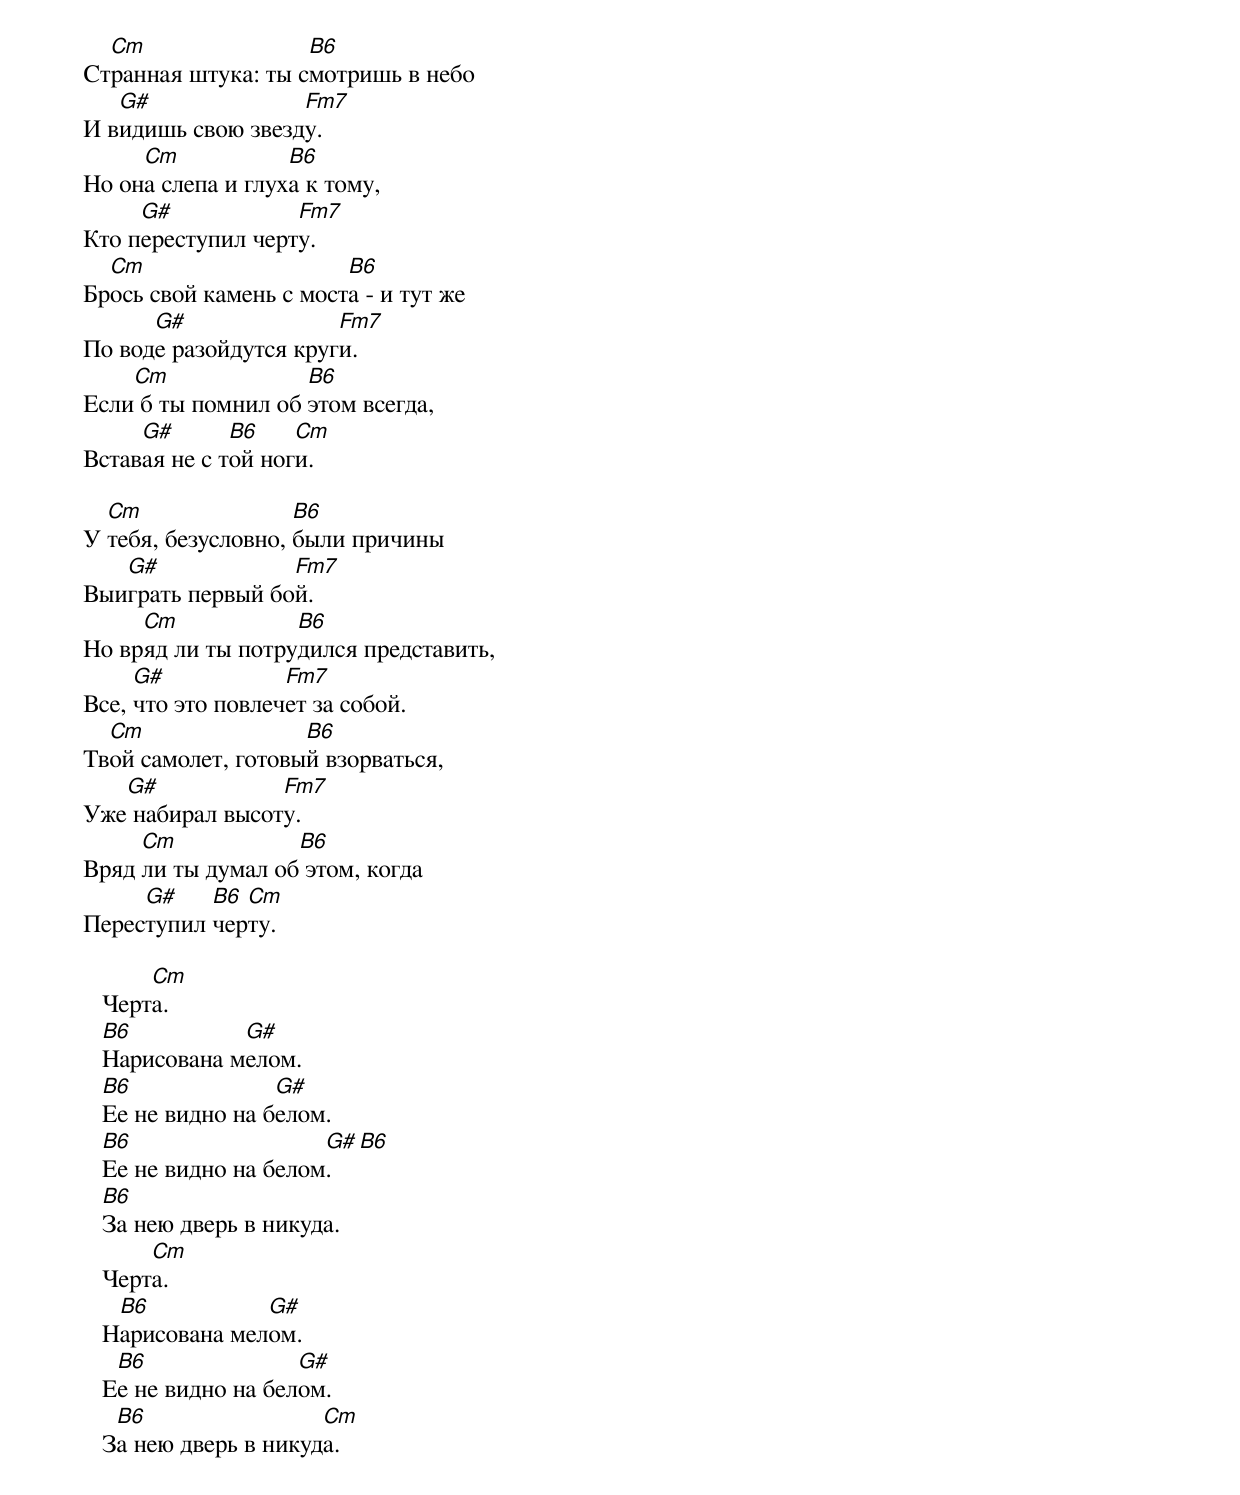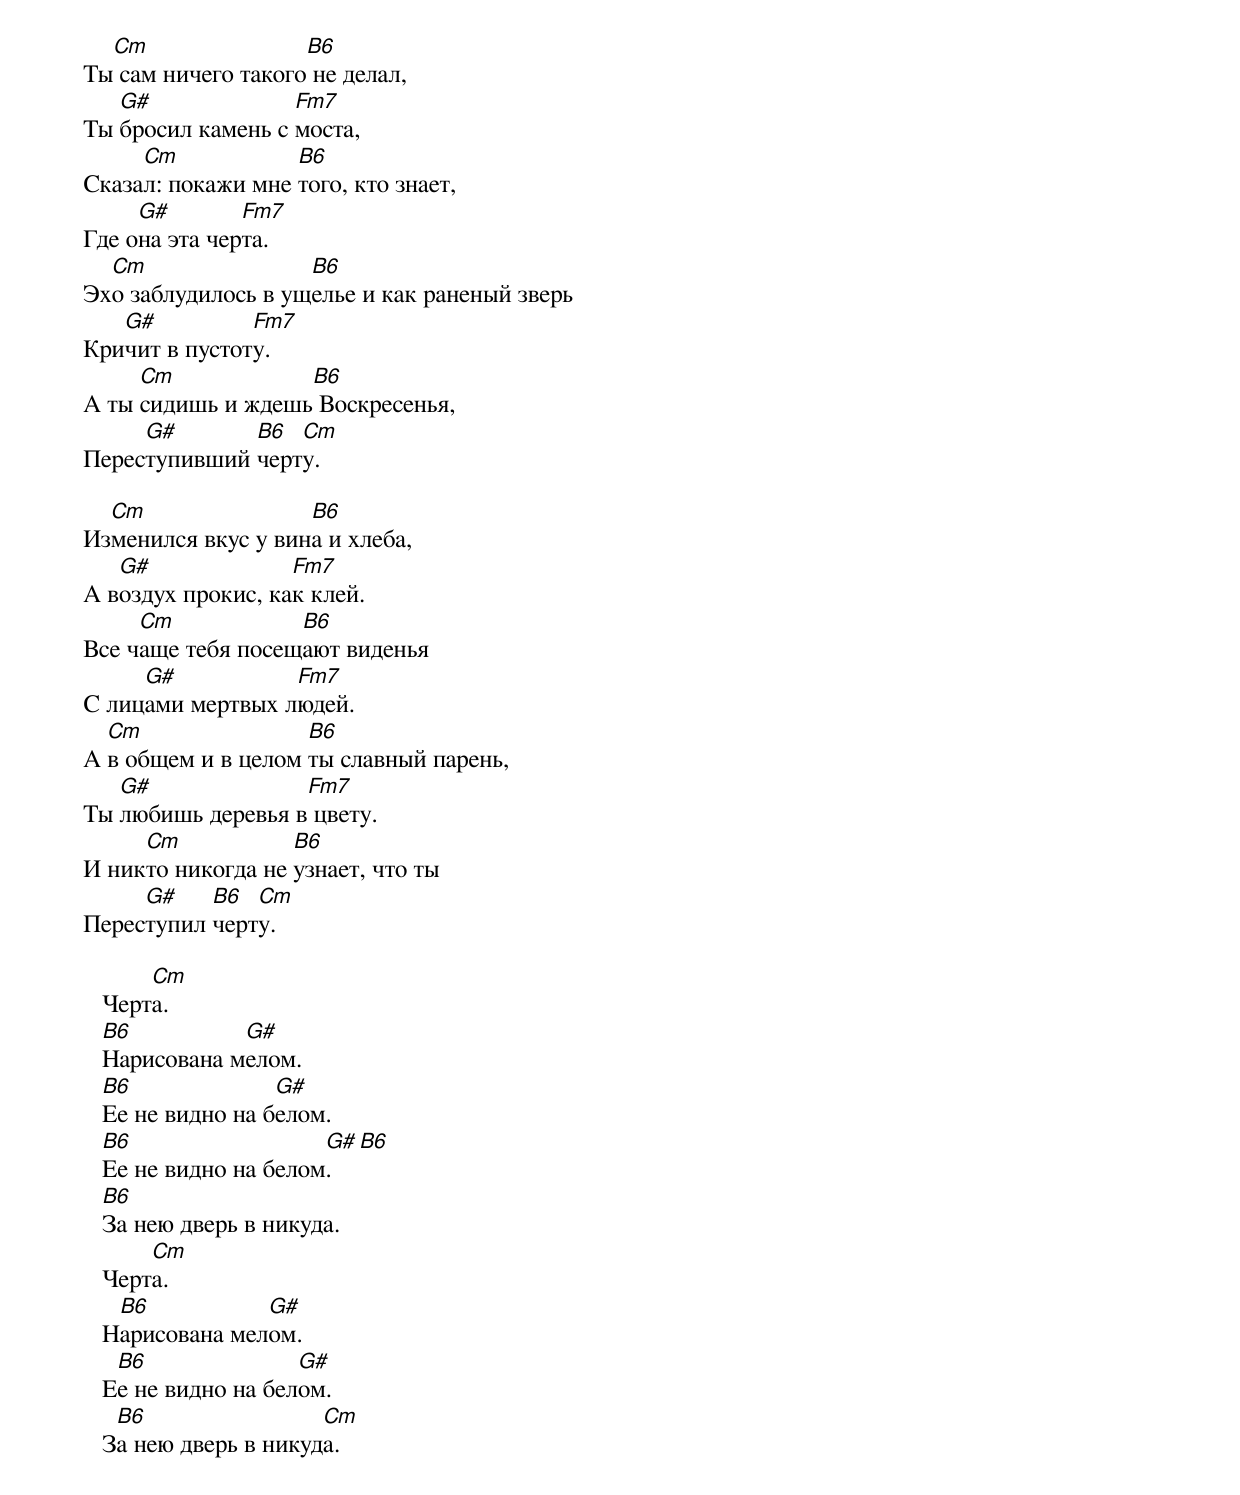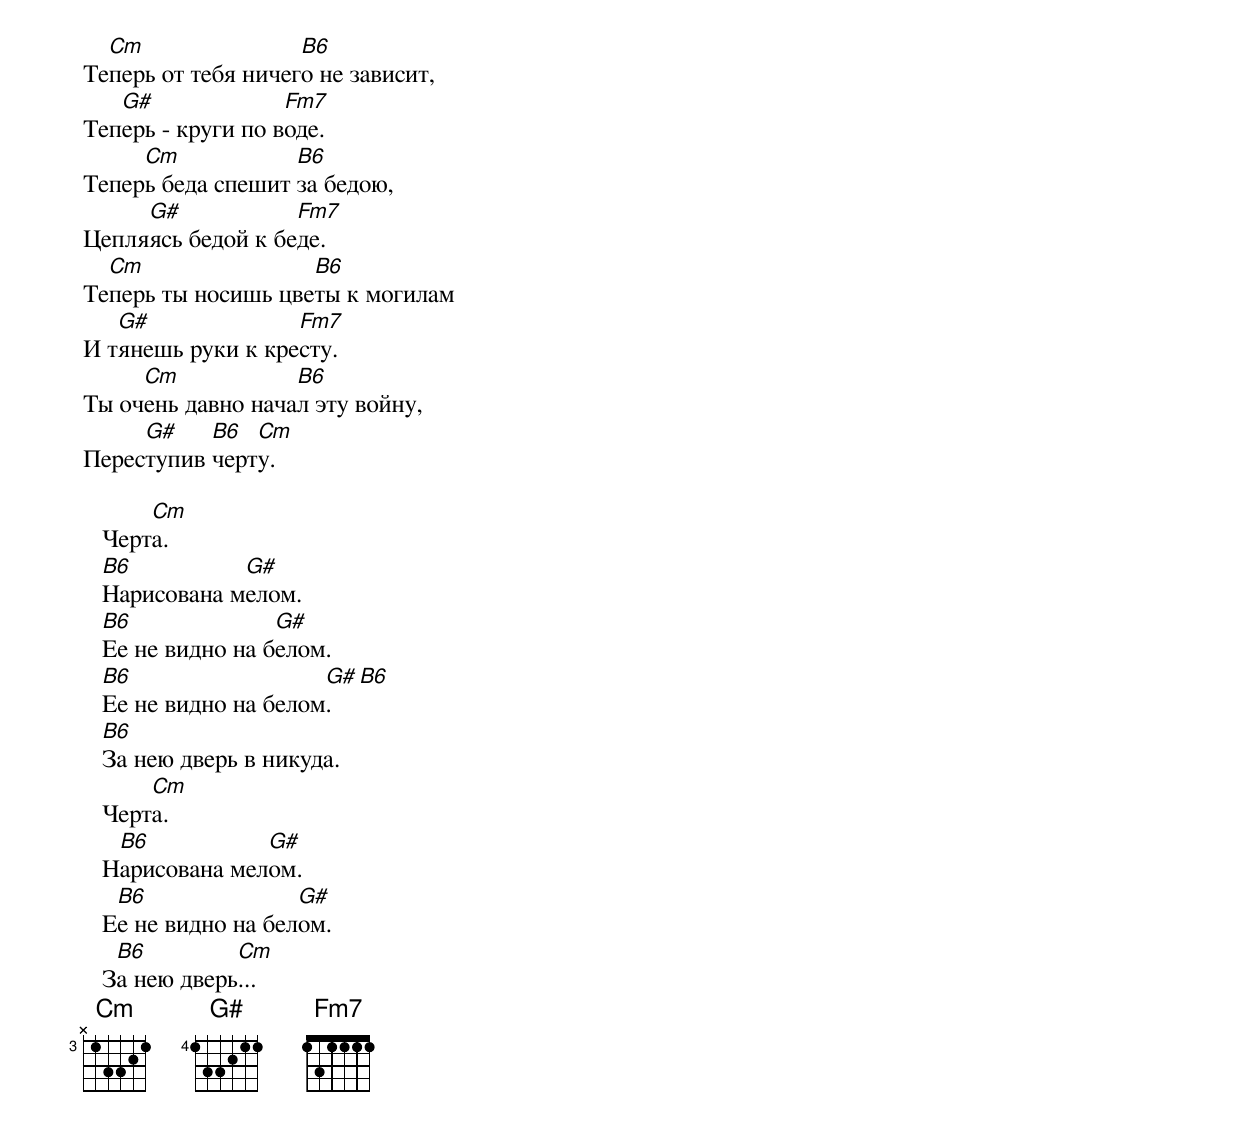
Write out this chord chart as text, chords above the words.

  Cm                B6
Странная штука: ты смотришь в небо
   G#              Fm7
И видишь свою звезду.
     Cm            B6
Но она слепа и глуха к тому,
     G#            Fm7
Кто переступил черту.
  Cm                    B6
Брось свой камень с моста - и тут же
      G#               Fm7
По воде разойдутся круги.
    Cm              B6
Если б ты помнил об этом всегда,
     G#       B6    Cm
Вставая не с той ноги.

  Cm                B6
У тебя, безусловно, были причины
   G#             Fm7
Выиграть первый бой.
     Cm            B6
Но вряд ли ты потрудился представить,
     G#            Fm7
Все, что это повлечет за собой.
  Cm                B6
Твой самолет, готовый взорваться,
   G#            Fm7
Уже набирал высоту.
     Cm            B6
Вряд ли ты думал об этом, когда
     G#    B6 Cm
Переступил черту.

       Cm
   Черта.
   B6          G#
   Нарисована мелом.
   B6              G#
   Ее не видно на белом.
   B6                  G# B6
   Ее не видно на белом.
   B6
   За нею дверь в никуда.
       Cm
   Черта.
    B6           G#
   Нарисована мелом.
    B6               G#
   Ее не видно на белом.
    B6                 Cm
   За нею дверь в никуда.

  Cm                B6
Ты сам ничего такого не делал,
   G#              Fm7
Ты бросил камень с моста,
     Cm            B6
Сказал: покажи мне того, кто знает,
     G#        Fm7
Где она эта черта.
  Cm                B6
Эхо заблудилось в ущелье и как раненый зверь
   G#          Fm7
Кричит в пустоту.
     Cm            B6
А ты сидишь и ждешь Воскресенья,
     G#       B6  Cm
Переступивший черту.

  Cm                B6
Изменился вкус у вина и хлеба,
   G#              Fm7
А воздух прокис, как клей.
     Cm            B6
Все чаще тебя посещают виденья
     G#           Fm7
С лицами мертвых людей.
  Cm                B6
А в общем и в целом ты славный парень,
   G#              Fm7
Ты любишь деревья в цвету.
     Cm            B6
И никто никогда не узнает, что ты
     G#    B6  Cm
Переступил черту.

       Cm
   Черта.
   B6          G#
   Нарисована мелом.
   B6              G#
   Ее не видно на белом.
   B6                  G# B6
   Ее не видно на белом.
   B6
   За нею дверь в никуда.
       Cm
   Черта.
    B6           G#
   Нарисована мелом.
    B6               G#
   Ее не видно на белом.
    B6                 Cm
   За нею дверь в никуда.

  Cm                B6
Теперь от тебя ничего не зависит,
   G#              Fm7
Теперь - круги по воде.
     Cm            B6
Теперь беда спешит за бедою,
     G#            Fm7
Цепляясь бедой к беде.
  Cm                B6
Теперь ты носишь цветы к могилам
   G#              Fm7
И тянешь руки к кресту.
     Cm            B6
Ты очень давно начал эту войну,
     G#    B6  Cm
Переступив черту.

       Cm
   Черта.
   B6          G#
   Нарисована мелом.
   B6              G#
   Ее не видно на белом.
   B6                  G# B6
   Ее не видно на белом.
   B6
   За нею дверь в никуда.
       Cm
   Черта.
    B6           G#
   Нарисована мелом.
    B6               G#
   Ее не видно на белом.
    B6         Cm
   За нею дверь...
